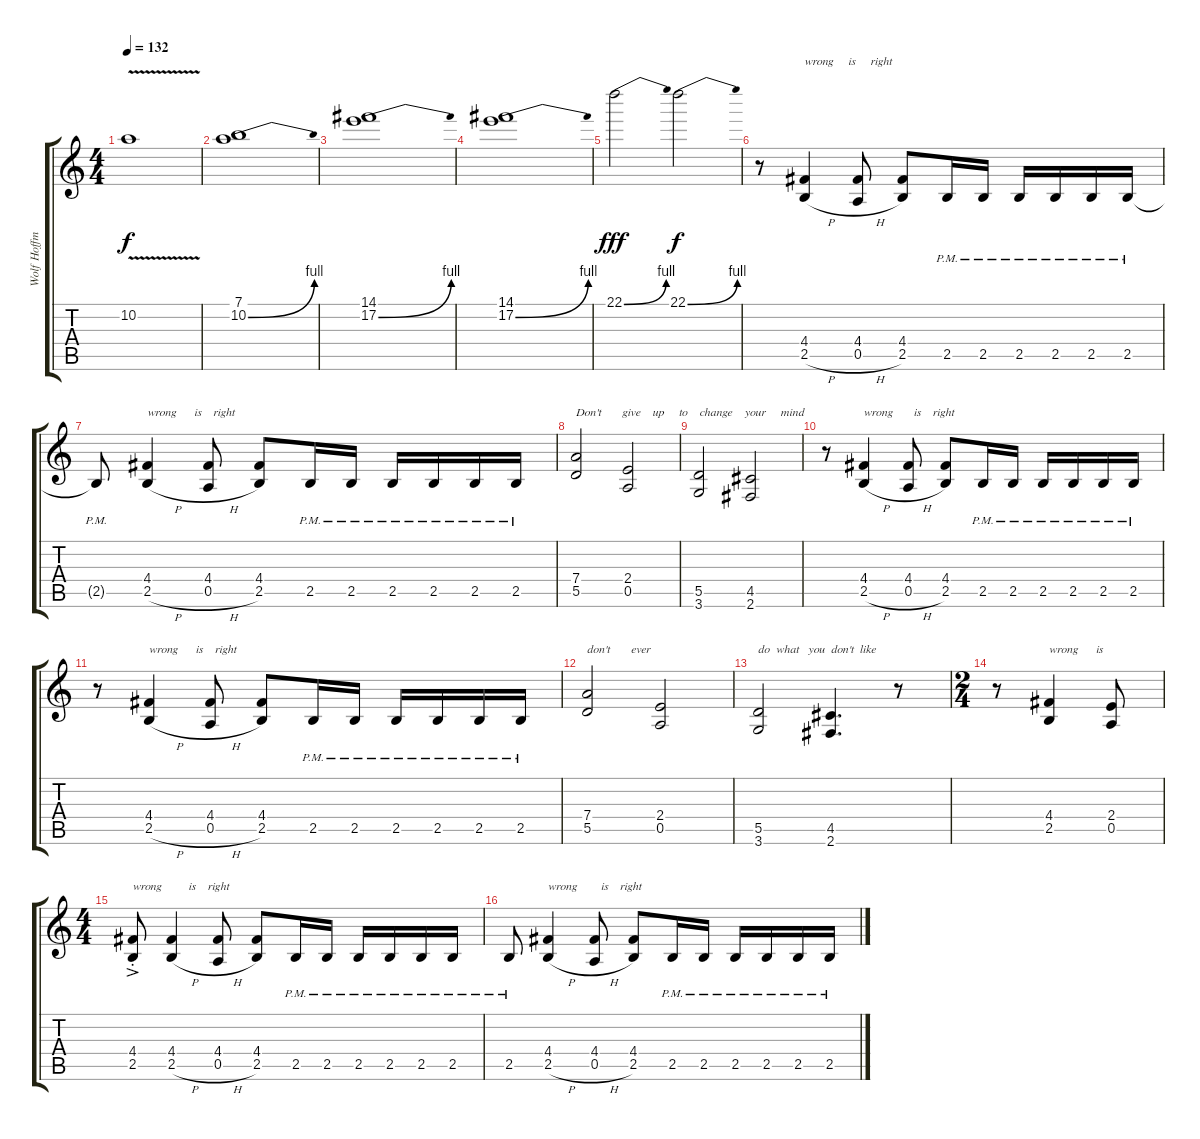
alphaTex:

\track ("Wolf Hoffmann" "Wolf Hoffm") {instrument distortionguitar}
\staff {score tabs}
\tuning (E4 B3 G3 D3 A2 E2) {hide}
\ts (4 4)
\tempo 132
\clef g2
\ks c
10.2{v}.1{dy f} |
(7.1 10.2{be (bend 0 0 60 4)}).1 |
(14.1 17.2{be (bend 0 0 60 4)}).1 |
(14.1 17.2{be (bend 0 0 60 4)}).1 |
22.1{be (bend 0 0 60 4)}.2{dy fff} 22.1{be (bend 0 0 60 4)}.2{dy f} |
r.8 (4.4 2.5{h}).4{txt "wrong     is     right"} (4.4 0.5{h}).8 (4.4 2.5).8 2.5{pm}.16 2.5{pm}.16 2.5{pm}.16 2.5{pm}.16 2.5{pm}.16 2.5{pm}.16 |
2.5{pm t}.8 (4.4 2.5{h}).4{txt "wrong      is    right"} (4.4 0.5{h}).8 (4.4 2.5).8 2.5{pm}.16 2.5{pm}.16 2.5{pm}.16 2.5{pm}.16 2.5{pm}.16 2.5{pm}.16 |
(7.4 5.5).2{txt "Don't       give    up     to    change    your     mind"} (2.4 0.5).2 |
(5.5 3.6).2 (4.5 2.6).2 |
r.8 (4.4 2.5{h}).4{txt "wrong       is    right"} (4.4 0.5{h}).8 (4.4 2.5).8 2.5{pm}.16 2.5{pm}.16 2.5{pm}.16 2.5{pm}.16 2.5{pm}.16 2.5{pm}.16 |
r.8 (4.4 2.5{h}).4{txt "wrong      is    right"} (4.4 0.5{h}).8 (4.4 2.5).8 2.5{pm}.16 2.5{pm}.16 2.5{pm}.16 2.5{pm}.16 2.5{pm}.16 2.5{pm}.16 |
(7.4 5.5).2{txt "don't       ever"} (2.4 0.5).2 |
(5.5 3.6).2{txt "do  what   you  don't  like"} (4.5 2.6).4{d} r.8 |
\ts (2 4)
r.8 (4.4 2.5).4{txt "wrong      is    "} (2.4 0.5).8 |
\ts (4 4)
(4.4 2.5{ac st}).8{txt "wrong         is    right"} (4.4 2.5{h}).4 (4.4 0.5{h}).8 (4.4 2.5).8 2.5{pm}.16 2.5{pm}.16 2.5{pm}.16 2.5{pm}.16 2.5{pm}.16 2.5{pm}.16 |
2.5{pm}.8 (4.4 2.5{h}).4{txt "wrong        is    right"} (4.4 0.5{h}).8 (4.4 2.5).8 2.5{pm}.16 2.5{pm}.16 2.5{pm}.16 2.5{pm}.16 2.5{pm}.16 2.5{pm}.16
